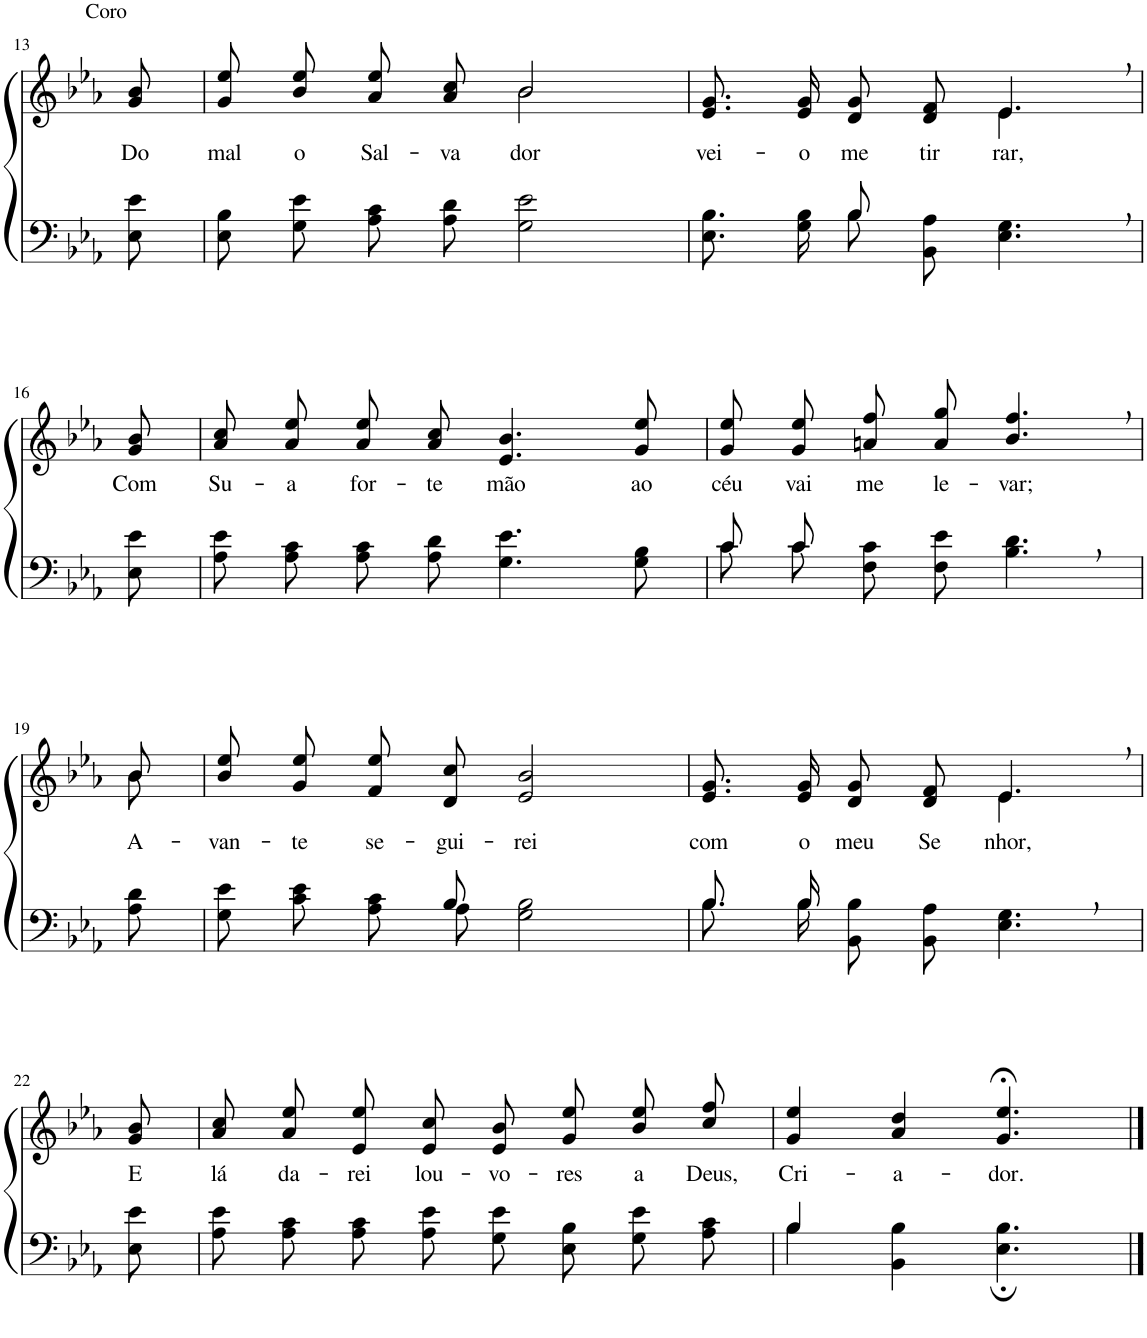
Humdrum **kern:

**kern	**kern	**text
*part2	*part1	*part1
*staff2	*staff1	*staff1
*I"Parte III e IV	*I"Parte I e II	*
!!LO:PB:g=z
*clefF4	*clefG2	*
*Trd2c3	*Trd2c3	*
*k[b-e-a-]	*k[b-e-a-]	*
*M4/4	*M4/4	*
=13	=13	=13
!	!LO:TX:a:t=Coro	!
!	!	!LO:LY:b
8E-\ 8e-\	8g/ 8b-/	Do
=14	=14	=14
!	!	!LO:LY:b
*	*^	*
8E-\ 8B-\L	8g\ 8ee-\L	2ryy	mal
!	!	!	!LO:LY:b
8G\ 8e-\J	8b-\ 8ee-\J	.	o
!	!	!	!LO:LY:b
8A-\ 8c\L	8a-\ 8ee-\L	.	Sal-
!	!	!	!LO:LY:b
8A-\ 8d\J	8a-\ 8cc\J	.	-va-
!	!	!	!LO:LY:b
2G\ 2e-\	2b-/	2b-\	-dor
=15	=15	=15	=15
*^	*	*	*
!	!	!	!	!LO:LY:b
4ryy	8.E-\ 8.B-\L	8.e-/ 8.g/L	2ryy	vei-
!	!	!	!	!LO:LY:b
.	16G\ 16B-\Jk	16e-/ 16g/Jk	.	-o
!	!	!	!	!LO:LY:b
8B-/	8B-\L	8d/ 8g/L	.	me
!	!	!	!	!LO:LY:b
2ryy	8BB-\ 8A-\J	8d/ 8f/J	.	tir-
!	!	!	!	!LO:LY:b
.	4.E-\ 4.G\	4.e-,/	4.e-\	-rar,
!!LO:LB:g=z
=16	=16	=16	=16	=16
!	!	!	!	!LO:LY:b
*v	*v	*	*	*
*	*v	*v	*
8E-\ 8e-\	8g/ 8b-/	Com
=17	=17	=17
!	!	!LO:LY:b
8A-\ 8e-\L	8a-\ 8cc\L	Su-
!	!	!LO:LY:b
8A-\ 8c\J	8a-\ 8ee-\J	-a
!	!	!LO:LY:b
8A-\ 8c\L	8a-\ 8ee-\L	for-
!	!	!LO:LY:b
8A-\ 8d\J	8a-\ 8cc\J	-te
!	!	!LO:LY:b
4.G\ 4.e-\	4.e-/ 4.b-/	mão
!	!	!LO:LY:b
8G\ 8B-\	8g/ 8ee-/	ao
=18	=18	=18
*^	*	*
!	!	!	!LO:LY:b
8c/L	8c\L	8g\ 8ee-\L	céu
!	!	!	!LO:LY:b
8c/J	8c\J	8g\ 8ee-\J	vai
!	!	!	!LO:LY:b
2ryy	8F\ 8c\L	8an\ 8ff\L	me
!	!	!	!LO:LY:b
.	8F\ 8e-\J	8a\ 8gg\J	le-
!	!	!	!LO:LY:b
.	4.B-\ 4.d\	4.b-/, 4.ff/,	-var;
8ryy	.	.	.
*v	*v	*	*
!!LO:LB:g=z
=19	=19	=19
!	!	!LO:LY:b
*	*^	*
8A-\ 8d\	8b-\	8b-/	A-
=20	=20	=20	=20
*^	*	*	*
!	!	!	!	!LO:LY:b
*	*	*v	*v	*
8G\ 8e-\L	4.ryy	8b-\ 8ee-\L	-van-
!	!	!	!LO:LY:b
8c\ 8e-\J	.	8g\ 8ee-\J	-te
!	!	!	!LO:LY:b
8A-\ 8c\L	.	8f/ 8ee-/L	se-
!	!	!	!LO:LY:b
8A-\J	8B-/	8d/ 8cc/J	-gui-
!	!	!	!LO:LY:b
2G\ 2B-\	2ryy	2e-/ 2b-/	-rei
=21	=21	=21	=21
!	!	!	!LO:LY:b
*	*	*^	*
8.B-/L	8.B-\L	8.e-/ 8.g/L	2ryy	com
!	!	!	!	!LO:LY:b
16B-/Jk	16B-\Jk	16e-/ 16g/Jk	.	o
!	!	!	!	!LO:LY:b
2ryy	8BB-\ 8B-\L	8d/ 8g/L	.	meu
!	!	!	!	!LO:LY:b
.	8BB-\ 8A-\J	8d/ 8f/J	.	Se-
!	!	!	!	!LO:LY:b
.	4.E-\ 4.G\	4.e-,/	4.e-\	-nhor,
8ryy	.	.	.	.
*v	*v	*	*	*
*	*v	*v	*
!!LO:LB:g=z
=22	=22	=22
!	!	!LO:LY:b
8E-\ 8e-\	8g/ 8b-/	E
=23	=23	=23
!	!	!LO:LY:b
8A-\ 8e-\L	8a-\ 8cc\L	lá
!	!	!LO:LY:b
8A-\ 8c\J	8a-\ 8ee-\J	da-
!	!	!LO:LY:b
8A-\ 8c\L	8e-/ 8ee-/L	-rei
!	!	!LO:LY:b
8A-\ 8e-\J	8e-/ 8cc/J	lou-
!	!	!LO:LY:b
8G\ 8e-\L	8e-/ 8b-/L	-vo-
!	!	!LO:LY:b
8E-\ 8B-\J	8g/ 8ee-/J	-res
!	!	!LO:LY:b
8G\ 8e-\L	8b-\ 8ee-\L	a
!	!	!LO:LY:b
8A-\ 8c\J	8cc\ 8ff\J	Deus,
=24	=24	=24
*^	*	*
!	!	!	!LO:LY:b
4B-/	4B-\	4g/ 4ee-/	Cri-
!	!	!	!LO:LY:b
2ryy	4BB-\ 4B-\	4a-/ 4dd/	-a-
!	!	!	!LO:LY:b
.	4.E-\; 4.B-\;	4.g/;< 4.ee-/;<	-dor.
8ryy	.	.	.
*v	*v	*	*
==	==	==
*-	*-	*-
